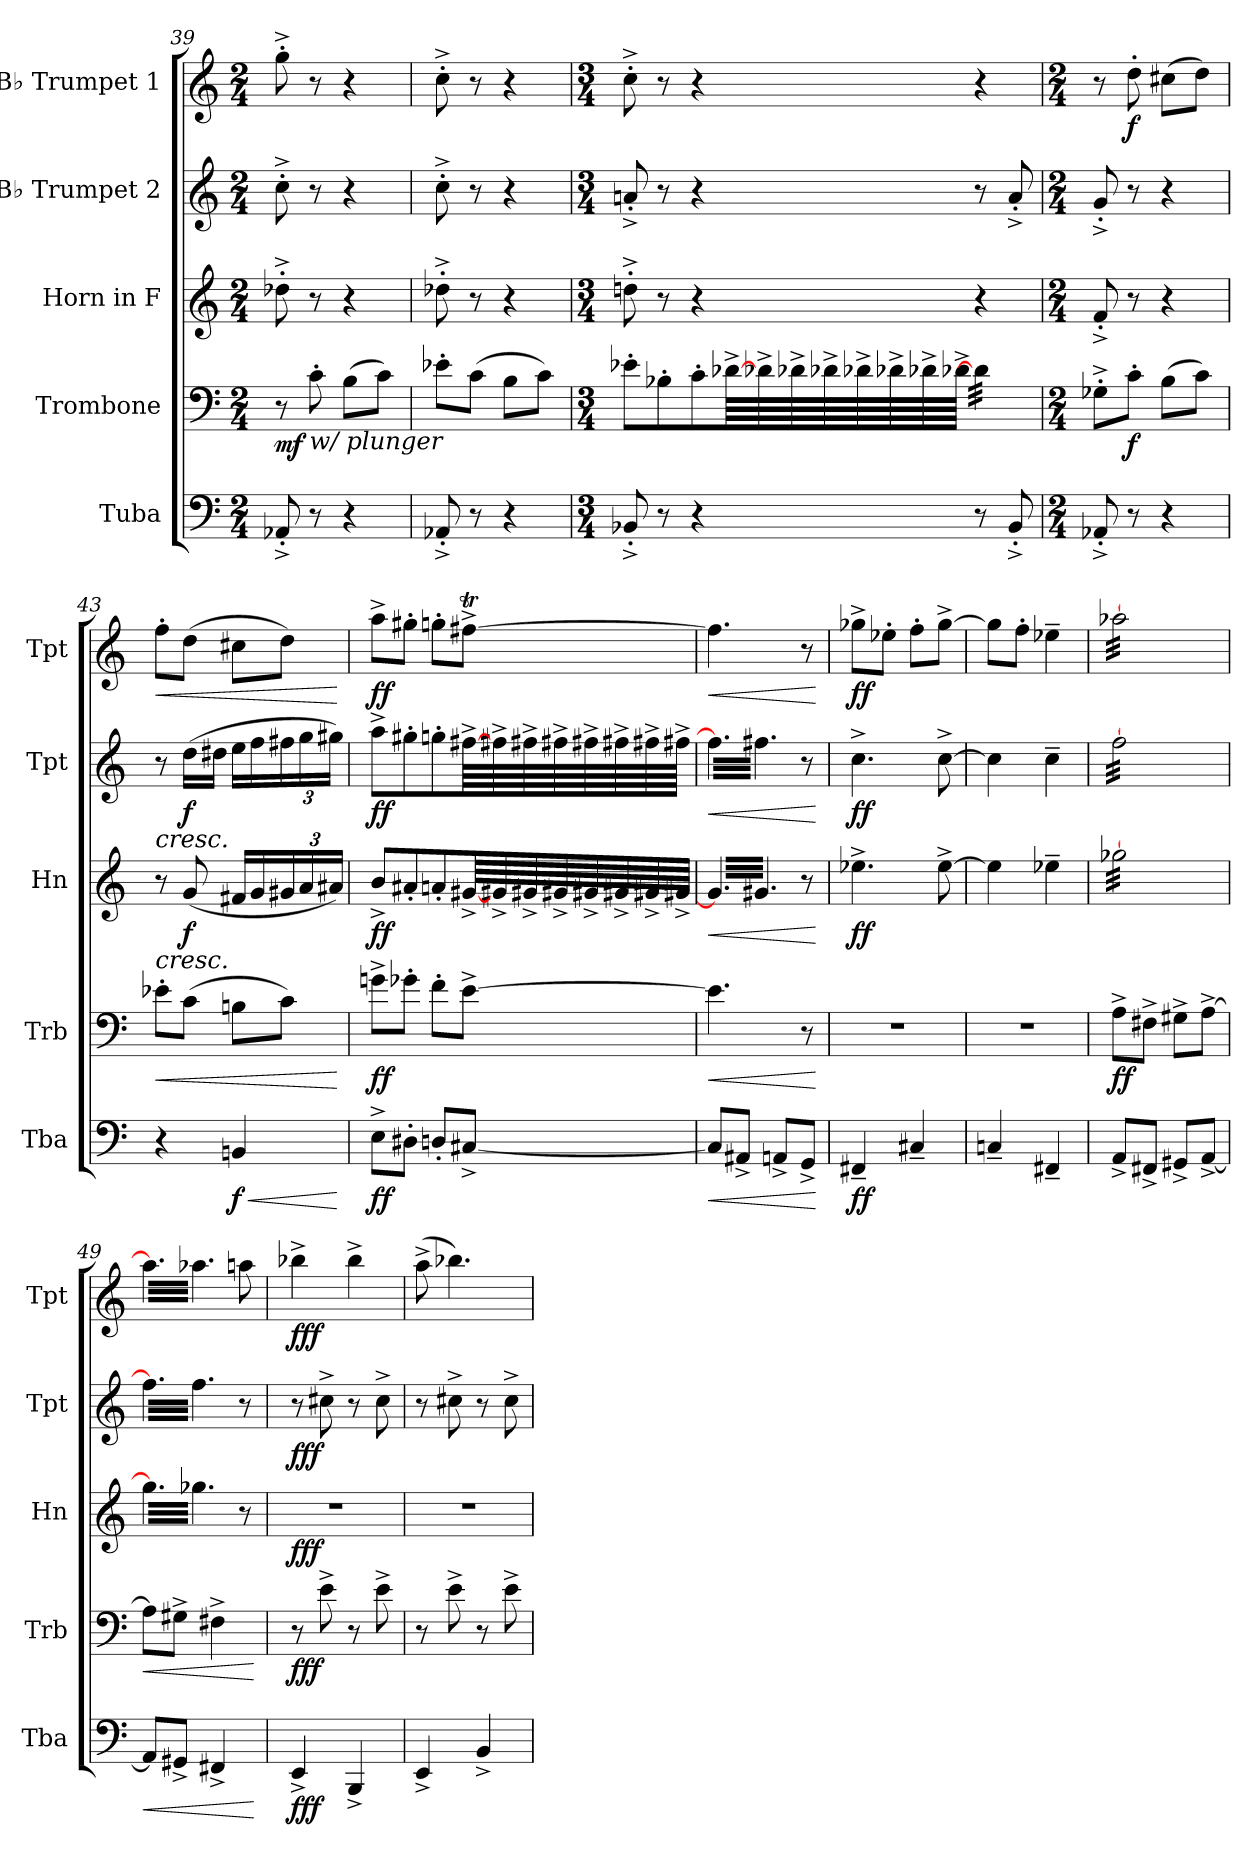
**kern	**dynam	**kern	**dynam	**kern	**dynam	**kern	**dynam	**kern	**dynam
*part5	*part5	*part4	*part4	*part3	*part3	*part2	*part2	*part1	*part1
*staff5	*staff5	*staff4	*staff4	*staff3	*staff3	*staff2	*staff2	*staff1	*staff1
*I"Tuba	*	*I"Trombone	*	*I"Horn in F	*	*I"B♭ Trumpet 2	*	*I"B♭ Trumpet 1	*
*I'Tba	*	*I'Trb	*	*I'Hn	*	*I'Tpt	*	*I'Tpt	*
*clefF4	*	*clefF4	*	*clefG2	*	*clefG2	*	*clefG2	*
*	*	*	*	*ITrd4c7	*	*ITrd1c2	*	*ITrd1c2	*
*k[]	*	*k[]	*	*k[b-]	*	*k[b-e-]	*	*k[b-e-]	*
*M2/4	*	*M2/4	*	*M2/4	*	*M2/4	*	*M2/4	*
=39	=39	=39	=39	=39	=39	=39	=39	=39	=39
!	!	!	!LO:DY:b	!	!	!	!	!	!
8AA-X'^/	.	8r	mf	8g-X'^\	.	8b-'^\	.	8ff'^\	.
!	!	!LO:TX:b:i:t=w/ plunger	!	!	!	!	!	!	!
8r	.	8c'\	.	8r	.	8r	.	8r	.
4r	.	(8B\L	.	4r	.	4r	.	4r	.
.	.	8c\J)	.	.	.	.	.	.	.
=40	=40	=40	=40	=40	=40	=40	=40	=40	=40
8AA-X'^/	.	8e-X'\L	.	8g-X^'\	.	8b-^'\	.	8b-^'\	.
8r	.	(8c\J	.	8r	.	8r	.	8r	.
4r	.	8B\L	.	4r	.	4r	.	4r	.
.	.	8c\J)	.	.	.	.	.	.	.
=41	=41	=41	=41	=41	=41	=41	=41	=41	=41
*M3/4	*	*M3/4	*	*M3/4	*	*M3/4	*	*M3/4	*
8BB-X'^/	.	8e-X'\L	.	8gn'^\	.	8gn'^/	.	8b-'^\	.
8r	.	8B-X'\J	.	8r	.	8r	.	8r	.
4r	.	8c'\L	.	4r	.	4r	.	4r	.
*	*	*tremolo	*	*	*	*	*	*	*
.	.	[64d-X^\	.	.	.	.	.	.	.
.	.	64d-X^\	.	.	.	.	.	.	.
.	.	64d-X^\	.	.	.	.	.	.	.
.	.	64d-X^\	.	.	.	.	.	.	.
.	.	64d-X^\	.	.	.	.	.	.	.
.	.	64d-X^\	.	.	.	.	.	.	.
.	.	64d-X^\	.	.	.	.	.	.	.
.	.	64d-X^\JJJJ	.	.	.	.	.	.	.
8r	.	32d-\]LLL	.	4r	.	8r	.	4r	.
.	.	32d-\	.	.	.	.	.	.	.
.	.	32d-\	.	.	.	.	.	.	.
.	.	32d-\	.	.	.	.	.	.	.
8BB-^'/	.	32d-\	.	.	.	8g^'/	.	.	.
.	.	32d-\	.	.	.	.	.	.	.
.	.	32d-\	.	.	.	.	.	.	.
.	.	32d-\JJJ	.	.	.	.	.	.	.
*	*	*Xtremolo	*	*	*	*	*	*	*
=42	=42	=42	=42	=42	=42	=42	=42	=42	=42
*M2/4	*	*M2/4	*	*M2/4	*	*M2/4	*	*M2/4	*
8AA-X'^/	.	8G-X'^\L	.	8B-'^/	.	8f^'/	.	8r	.
!	!	!	!LO:DY:b	!	!	!	!	!	!LO:DY:b
8r	.	8c'\J	f	8r	.	8r	.	8cc'\	f
4r	.	(8B\L	.	4r	.	4r	.	(8bn\L	.
.	.	8c\J)	.	.	.	.	.	8cc\J)	.
!!LO:PB:g=z
=43	=43	=43	=43	=43	=43	=43	=43	=43	=43
!	!	!	!LO:HP:b	!	!LO:HP:b	!	!LO:HP:b	!	!LO:HP:b
4r	.	8e-X'\L	<	8r	<	8r	<	8ee-'\L	<
!	!	!	!	!	!LO:DY:b	!	!LO:DY:b	!	!
.	.	(8c\J	.	(8c/	f	(16cc\LL	f	(8cc\J	.
.	.	.	.	.	.	16cc#X\JJ	.	.	.
!	!LO:HP:b	!	!	!	!	!	!	!	!
!	!LO:DY:n=1:b	!	!	!	!	!	!	!	!
4BBn/	< f	8Bn\L	.	16Bn/LL	.	16dd\LL	.	8bn\L	.
.	.	.	.	16c/	.	16ee-\	.	.	.
*	*	*	*	*Xbrackettup	*	*Xbrackettup	*	*	*
.	.	8c\J)	.	24c#X/	.	24een\	.	8cc\J)	.
.	.	.	.	24d/	.	24ff\	.	.	.
.	.	.	.	24d#X/JJ)	.	24ff#X\JJ)	.	.	.
.	[	.	[	.	[	.	[	.	[
=44	=44	=44	=44	=44	=44	=44	=44	=44	=44
!	!LO:DY:b	!	!LO:DY:b	!	!LO:DY:b	!	!LO:DY:b	!	!LO:DY:b
8E^\L	ff	8gn^\L	ff	8e^/L	ff	8gg^\L	ff	8gg^\L	ff
8D#X'\J	.	8g-X'\J	.	8d#X'/J	.	8ff#X'\J	.	8ff#X'\J	.
8Dn'/L	.	8f'\L	.	8dn'/L	.	8ffn'\L	.	8ffn'\L	.
*	*	*	*	*tremolo	*	*	*	*	*
*	*	*	*	*	*	*tremolo	*	*	*
[8C#X^/J	.	[8e^\J	.	[64c#X^/	.	[64een^\	.	[8eent^\J	.
.	.	.	.	64c#X^/	.	64een^\	.	.	.
.	.	.	.	64c#X^/	.	64een^\	.	.	.
.	.	.	.	64c#X^/	.	64een^\	.	.	.
.	.	.	.	64c#X^/	.	64een^\	.	.	.
.	.	.	.	64c#X^/	.	64een^\	.	.	.
.	.	.	.	64c#X^/	.	64een^\	.	.	.
.	.	.	.	64c#X^/JJJJ	.	64een^\JJJJ	.	.	.
=45	=45	=45	=45	=45	=45	=45	=45	=45	=45
!	!LO:HP:b	!	!LO:HP:b	!	!LO:HP:b	!	!LO:HP:b	!	!LO:HP:b
8C#/L]	<	4.e\]	<	32c#/]LLL	<	32ee\]LLL	<	4.ee\]	<
.	.	.	.	32c#/	.	32ee\	.	.	.
.	.	.	.	32c#/	.	32ee\	.	.	.
.	.	.	.	32c#/	.	32ee\	.	.	.
8AA#X^/J	.	.	.	32c#/	.	32ee\	.	.	.
.	.	.	.	32c#/	.	32ee\	.	.	.
.	.	.	.	32c#/	.	32ee\	.	.	.
.	.	.	.	32c#/	.	32ee\	.	.	.
8AAn^/L	.	.	.	32c#/	.	32ee\	.	.	.
.	.	.	.	32c#/	.	32ee\	.	.	.
.	.	.	.	32c#/	.	32ee\	.	.	.
.	.	.	.	32c#/JJJ	.	32ee\JJJ	.	.	.
*	*	*	*	*	*	*Xtremolo	*	*	*
*	*	*	*	*Xtremolo	*	*	*	*	*
8GG^/J	.	8r	.	8r	.	8r	.	8r	.
.	[	.	[	.	[	.	[	.	[
=46	=46	=46	=46	=46	=46	=46	=46	=46	=46
!	!LO:DY:b	!	!	!	!LO:DY:b	!	!LO:DY:b	!	!LO:DY:b
4FF#X~/	ff	2r	.	4.a-X^\	ff	4.b-^\	ff	8ff-X^\L	ff
.	.	.	.	.	.	.	.	8dd-X'\J	.
4C#X~/	.	.	.	.	.	.	.	8ee-'\L	.
.	.	.	.	[8a-^\	.	[8b-^\	.	[8ff-^\J	.
=47	=47	=47	=47	=47	=47	=47	=47	=47	=47
4Cn~/	.	2r	.	4a-\]	.	4b-\]	.	8ff-\L]	.
.	.	.	.	.	.	.	.	8ee-'\J	.
4FF#X~/	.	.	.	4a-X~\	.	4b-~\	.	4dd-X~\	.
=48	=48	=48	=48	=48	=48	=48	=48	=48	=48
!	!	!	!LO:DY:b	!	!	!	!	!	!
*	*	*	*	*tremolo	*	*	*	*	*
*	*	*	*	*	*	*tremolo	*	*	*
*	*	*	*	*	*	*	*	*tremolo	*
8AA^/L	.	8A^\L	ff	[32cc-X\LLL	.	[32ee-\LLL	.	[32gg-X\LLL	.
.	.	.	.	32cc-X\	.	32ee-\	.	32gg-X\	.
.	.	.	.	32cc-X\	.	32ee-\	.	32gg-X\	.
.	.	.	.	32cc-X\	.	32ee-\	.	32gg-X\	.
8FF#X^/J	.	8F#X^\J	.	32cc-X\	.	32ee-\	.	32gg-X\	.
.	.	.	.	32cc-X\	.	32ee-\	.	32gg-X\	.
.	.	.	.	32cc-X\	.	32ee-\	.	32gg-X\	.
.	.	.	.	32cc-X\	.	32ee-\	.	32gg-X\	.
8GG#X^/L	.	8G#X^\L	.	32cc-X\	.	32ee-\	.	32gg-X\	.
.	.	.	.	32cc-X\	.	32ee-\	.	32gg-X\	.
.	.	.	.	32cc-X\	.	32ee-\	.	32gg-X\	.
.	.	.	.	32cc-X\	.	32ee-\	.	32gg-X\	.
[8AA^/J	.	[8A^\J	.	32cc-X\	.	32ee-\	.	32gg-X\	.
.	.	.	.	32cc-X\	.	32ee-\	.	32gg-X\	.
.	.	.	.	32cc-X\	.	32ee-\	.	32gg-X\	.
.	.	.	.	32cc-X\JJJ	.	32ee-\JJJ	.	32gg-X\JJJ	.
!!LO:LB:g=z
=49	=49	=49	=49	=49	=49	=49	=49	=49	=49
!	!LO:HP:b	!	!LO:HP:b	!	!	!	!	!	!
8AA/L]	<	8A\L]	<	32cc-\]LLL	.	32ee-\]LLL	.	32gg-\]LLL	.
.	.	.	.	32cc-\	.	32ee-\	.	32gg-\	.
.	.	.	.	32cc-\	.	32ee-\	.	32gg-\	.
.	.	.	.	32cc-\	.	32ee-\	.	32gg-\	.
8GG#X^/J	.	8G#X^\J	.	32cc-\	.	32ee-\	.	32gg-\	.
.	.	.	.	32cc-\	.	32ee-\	.	32gg-\	.
.	.	.	.	32cc-\	.	32ee-\	.	32gg-\	.
.	.	.	.	32cc-\	.	32ee-\	.	32gg-\	.
4FF#X^/	.	4F#X^\	.	32cc-\	.	32ee-\	.	32gg-\	.
.	.	.	.	32cc-\	.	32ee-\	.	32gg-\	.
.	.	.	.	32cc-\	.	32ee-\	.	32gg-\	.
.	.	.	.	32cc-\JJJ	.	32ee-\JJJ	.	32gg-\JJJ	.
*	*	*	*	*	*	*	*	*Xtremolo	*
*	*	*	*	*	*	*Xtremolo	*	*	*
*	*	*	*	*Xtremolo	*	*	*	*	*
.	.	.	.	8r	.	8r	.	8ggn\	.
.	[	.	[	.	.	.	.	.	.
=50	=50	=50	=50	=50	=50	=50	=50	=50	=50
!	!LO:DY:b	!	!LO:DY:b	!	!LO:DY:b	!	!LO:DY:b	!	!LO:DY:b
4EE^/	fff	8r	fff	2r	fff	8r	fff	4aa-X^\	fff
.	.	8e^\	.	.	.	8bn^\	.	.	.
4BBB^/	.	8r	.	.	.	8r	.	4aa-^\	.
.	.	8e^\	.	.	.	8b^\	.	.	.
=51	=51	=51	=51	=51	=51	=51	=51	=51	=51
4EE^/	.	8r	.	2r	.	8r	.	(8gg^\	.
.	.	8e^\	.	.	.	8bn^\	.	4.aa-X\)	.
4BB^/	.	8r	.	.	.	8r	.	.	.
.	.	8e^\	.	.	.	8b^\	.	.	.
=	=	=	=	=	=	=	=	=	=
*-	*-	*-	*-	*-	*-	*-	*-	*-	*-
